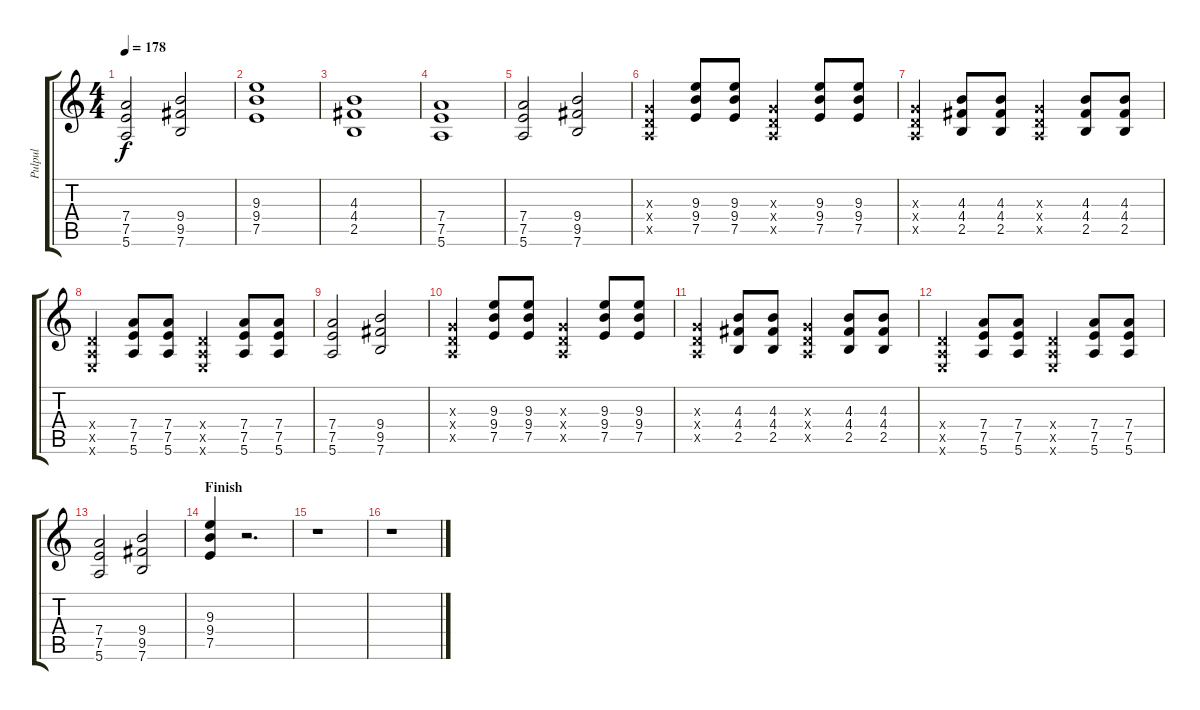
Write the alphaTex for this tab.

\track ("Pulpul" "Pulpul") {instrument overdrivenguitar}
\staff {score tabs}
\tuning (E4 B3 G3 D3 A2 E2) {hide}
\ts (4 4)
\tempo 178
\clef g2
\ks c
(7.4 7.5 5.6).2{dy f} (9.4 9.5 7.6).2 |
(9.3 9.4 7.5).1 |
(4.3 4.4 2.5).1 |
(7.4 7.5 5.6).1 |
(7.4 7.5 5.6).2 (9.4 9.5 7.6).2 |
(0.3{x} 0.4{x} 0.5{x}).4 (9.3 9.4 7.5).8 (9.3 9.4 7.5).8 (0.3{x} 0.4{x} 0.5{x}).4 (9.3 9.4 7.5).8 (9.3 9.4 7.5).8 |
(0.3{x} 0.4{x} 0.5{x}).4 (4.3 4.4 2.5).8 (4.3 4.4 2.5).8 (0.3{x} 0.4{x} 0.5{x}).4 (4.3 4.4 2.5).8 (4.3 4.4 2.5).8 |
(0.4{x} 0.5{x} 0.6{x}).4 (7.4 7.5 5.6).8 (7.4 7.5 5.6).8 (0.4{x} 0.5{x} 0.6{x}).4 (7.4 7.5 5.6).8 (7.4 7.5 5.6).8 |
(7.4 7.5 5.6).2 (9.4 9.5 7.6).2 |
(0.3{x} 0.4{x} 0.5{x}).4 (9.3 9.4 7.5).8 (9.3 9.4 7.5).8 (0.3{x} 0.4{x} 0.5{x}).4 (9.3 9.4 7.5).8 (9.3 9.4 7.5).8 |
(0.3{x} 0.4{x} 0.5{x}).4 (4.3 4.4 2.5).8 (4.3 4.4 2.5).8 (0.3{x} 0.4{x} 0.5{x}).4 (4.3 4.4 2.5).8 (4.3 4.4 2.5).8 |
(0.4{x} 0.5{x} 0.6{x}).4 (7.4 7.5 5.6).8 (7.4 7.5 5.6).8 (0.4{x} 0.5{x} 0.6{x}).4 (7.4 7.5 5.6).8 (7.4 7.5 5.6).8 |
(7.4 7.5 5.6).2 (9.4 9.5 7.6).2 |
\section ("" "Finish")
(9.3 9.4 7.5).4 r.2{d} |
r.1 |
r.1
